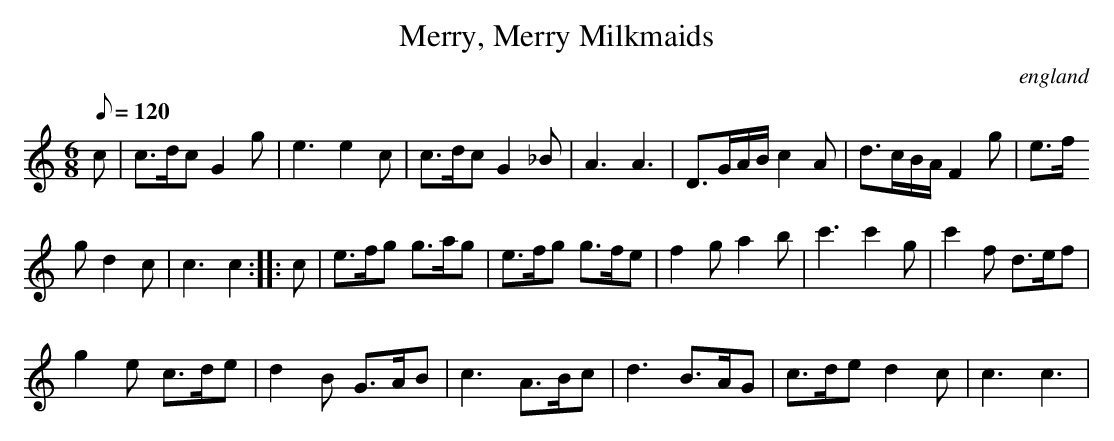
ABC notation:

X:1
T:Merry, Merry Milkmaids
O:england
M:6/8
L:1/8
Q:120
K:C
c|c>dc G2 g|e3 e2 c|c>dc G2 _B|A3 A3|D>GA/2B/2 c2 A| d>cB/2A/2 F2 g |e>f
g d2 c| c3 c2::c|e>fg g>ag|e>fg g>fe| f2 g a2 b |c'3 c'2 g| c'2 f d>ef|
g2 e c>de| d2 B G>AB| c3 A>Bc | d3 B>AG| c>de d2 c| c3 c3|
